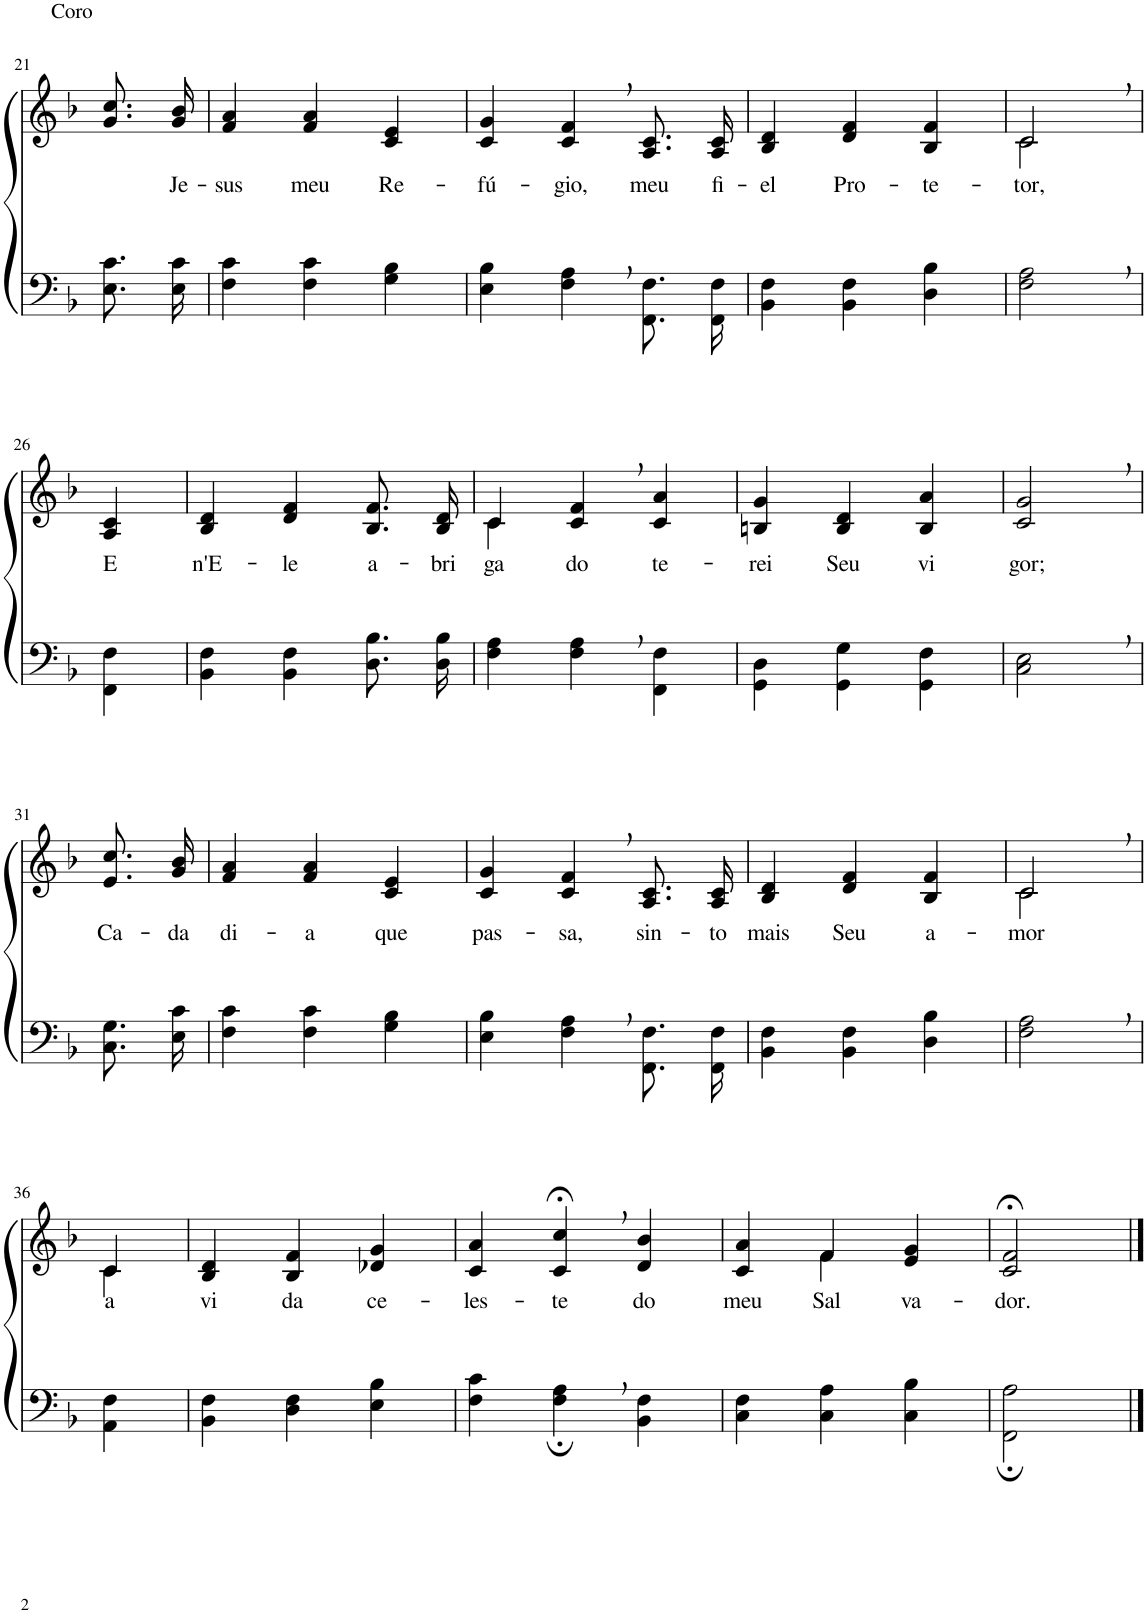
**kern	**kern	**text
*part2	*part1	*part1
*staff2	*staff1	*staff1
*I"Parte III e IV	*I"Parte I e II	*
!!LO:PB:g=z
*clefF4	*clefG2	*
*Trd-1c-2	*Trd-1c-2	*
*k[b-]	*k[b-]	*
*M3/4	*M3/4	*
=21	=21	=21
!	!LO:TX:a:t=Coro	!
8.E\ 8.c\L	8.g/ 8.cc/L	.
!	!	!LO:LY:b
16E\ 16c\Jk	16g/ 16b-/Jk	Je-
=22	=22	=22
!	!	!LO:LY:b
4F\ 4c\	4f/ 4a/	-sus
!	!	!LO:LY:b
4F\ 4c\	4f/ 4a/	meu
!	!	!LO:LY:b
4G\ 4B-\	4c/ 4e/	Re-
=23	=23	=23
!	!	!LO:LY:b
4E\ 4B-\	4c/ 4g/	-fú-
!	!	!LO:LY:b
4F\, 4A\,	4c/, 4f/,	-gio,
!	!	!LO:LY:b
8.FF/ 8.F/L	8.A/ 8.c/L	meu
!	!	!LO:LY:b
16FF/ 16F/Jk	16A/ 16c/Jk	fi-
=24	=24	=24
!	!	!LO:LY:b
4BB-\ 4F\	4B-/ 4d/	-el
!	!	!LO:LY:b
4BB-\ 4F\	4d/ 4f/	Pro-
!	!	!LO:LY:b
4D\ 4B-\	4B-/ 4f/	-te-
=25	=25	=25
!	!	!LO:LY:b
*	*^	*
2F\, 2A\,	2c,\	2c/	-tor,
!!LO:LB:g=z
=26	=26	=26	=26
!	!	!	!LO:LY:b
*	*v	*v	*
4FF\ 4F\	4A/ 4c/	E
=27	=27	=27
!	!	!LO:LY:b
4BB-\ 4F\	4B-/ 4d/	n'E-
!	!	!LO:LY:b
4BB-\ 4F\	4d/ 4f/	-le
!	!	!LO:LY:b
8.D\ 8.B-\L	8.B-/ 8.f/L	a-
!	!	!LO:LY:b
16D\ 16B-\Jk	16B-/ 16d/Jk	-bri-
=28	=28	=28
*	*^	*
!	!	!	!LO:LY:b
4F\ 4A\	4c/	4c\	-ga-
!	!	!	!LO:LY:b
4F\, 4A\,	4c/, 4f/,	2ryy	-do
!	!	!	!LO:LY:b
4FF\ 4F\	4c/ 4a/	.	te-
*	*v	*v	*
=29	=29	=29
!	!	!LO:LY:b
4GG\ 4D\	4Bn/ 4g/	-rei
!	!	!LO:LY:b
4GG\ 4G\	4B/ 4d/	Seu
!	!	!LO:LY:b
4GG\ 4F\	4B/ 4a/	vi
=30	=30	=30
!	!	!LO:LY:b
2C\, 2E\,	2c/, 2g/,	gor;
!!LO:LB:g=z
=31	=31	=31
!	!	!LO:LY:b
8.C\ 8.G\L	8.e/ 8.cc/L	Ca-
!	!	!LO:LY:b
16E\ 16c\Jk	16g/ 16b-/Jk	-da
=32	=32	=32
!	!	!LO:LY:b
4F\ 4c\	4f/ 4a/	di-
!	!	!LO:LY:b
4F\ 4c\	4f/ 4a/	-a
!	!	!LO:LY:b
4G\ 4B-\	4c/ 4e/	que
=33	=33	=33
!	!	!LO:LY:b
4E\ 4B-\	4c/ 4g/	pas-
!	!	!LO:LY:b
4F\, 4A\,	4c/, 4f/,	-sa,
!	!	!LO:LY:b
8.FF/ 8.F/L	8.A/ 8.c/L	sin-
!	!	!LO:LY:b
16FF/ 16F/Jk	16A/ 16c/Jk	-to
=34	=34	=34
!	!	!LO:LY:b
4BB-\ 4F\	4B-/ 4d/	mais
!	!	!LO:LY:b
4BB-\ 4F\	4d/ 4f/	Seu
!	!	!LO:LY:b
4D\ 4B-\	4B-/ 4f/	a-
=35	=35	=35
!	!	!LO:LY:b
*	*^	*
2F\, 2A\,	2c,\	2c/	-mor
!!LO:LB:g=z	!!
=36	=36	=36	=36
!	!	!	!LO:LY:b
4AA\ 4F\	4c/	4c\	a
=37	=37	=37	=37
!	!	!	!LO:LY:b
*	*v	*v	*
4BB-\ 4F\	4B-/ 4d/	vi
!	!	!LO:LY:b
4D\ 4F\	4B-/ 4f/	da
!	!	!LO:LY:b
4E\ 4B-\	4d-X/ 4g/	ce-
=38	=38	=38
!	!	!LO:LY:b
4F\ 4c\	4c/ 4a/	-les-
!	!	!LO:LY:b
4F\;, 4A\;,	4c/;<, 4cc/;<,	-te
!	!	!LO:LY:b
4BB-\ 4F\	4d/ 4b-/	do
=39	=39	=39
*	*^	*
!	!	!	!LO:LY:b
4C\ 4F\	4ryy	4c/ 4a/	meu
!	!	!	!LO:LY:b
4C\ 4A\	4f\	4f/	Sal-
!	!	!	!LO:LY:b
4C\ 4B-\	4ryy	4e/ 4g/	-va-
=40	=40	=40	=40
!	!	!	!LO:LY:b
*	*v	*v	*
2FF\; 2A\;	2c/;< 2f/;<	-dor.
==	==	==
*-	*-	*-
